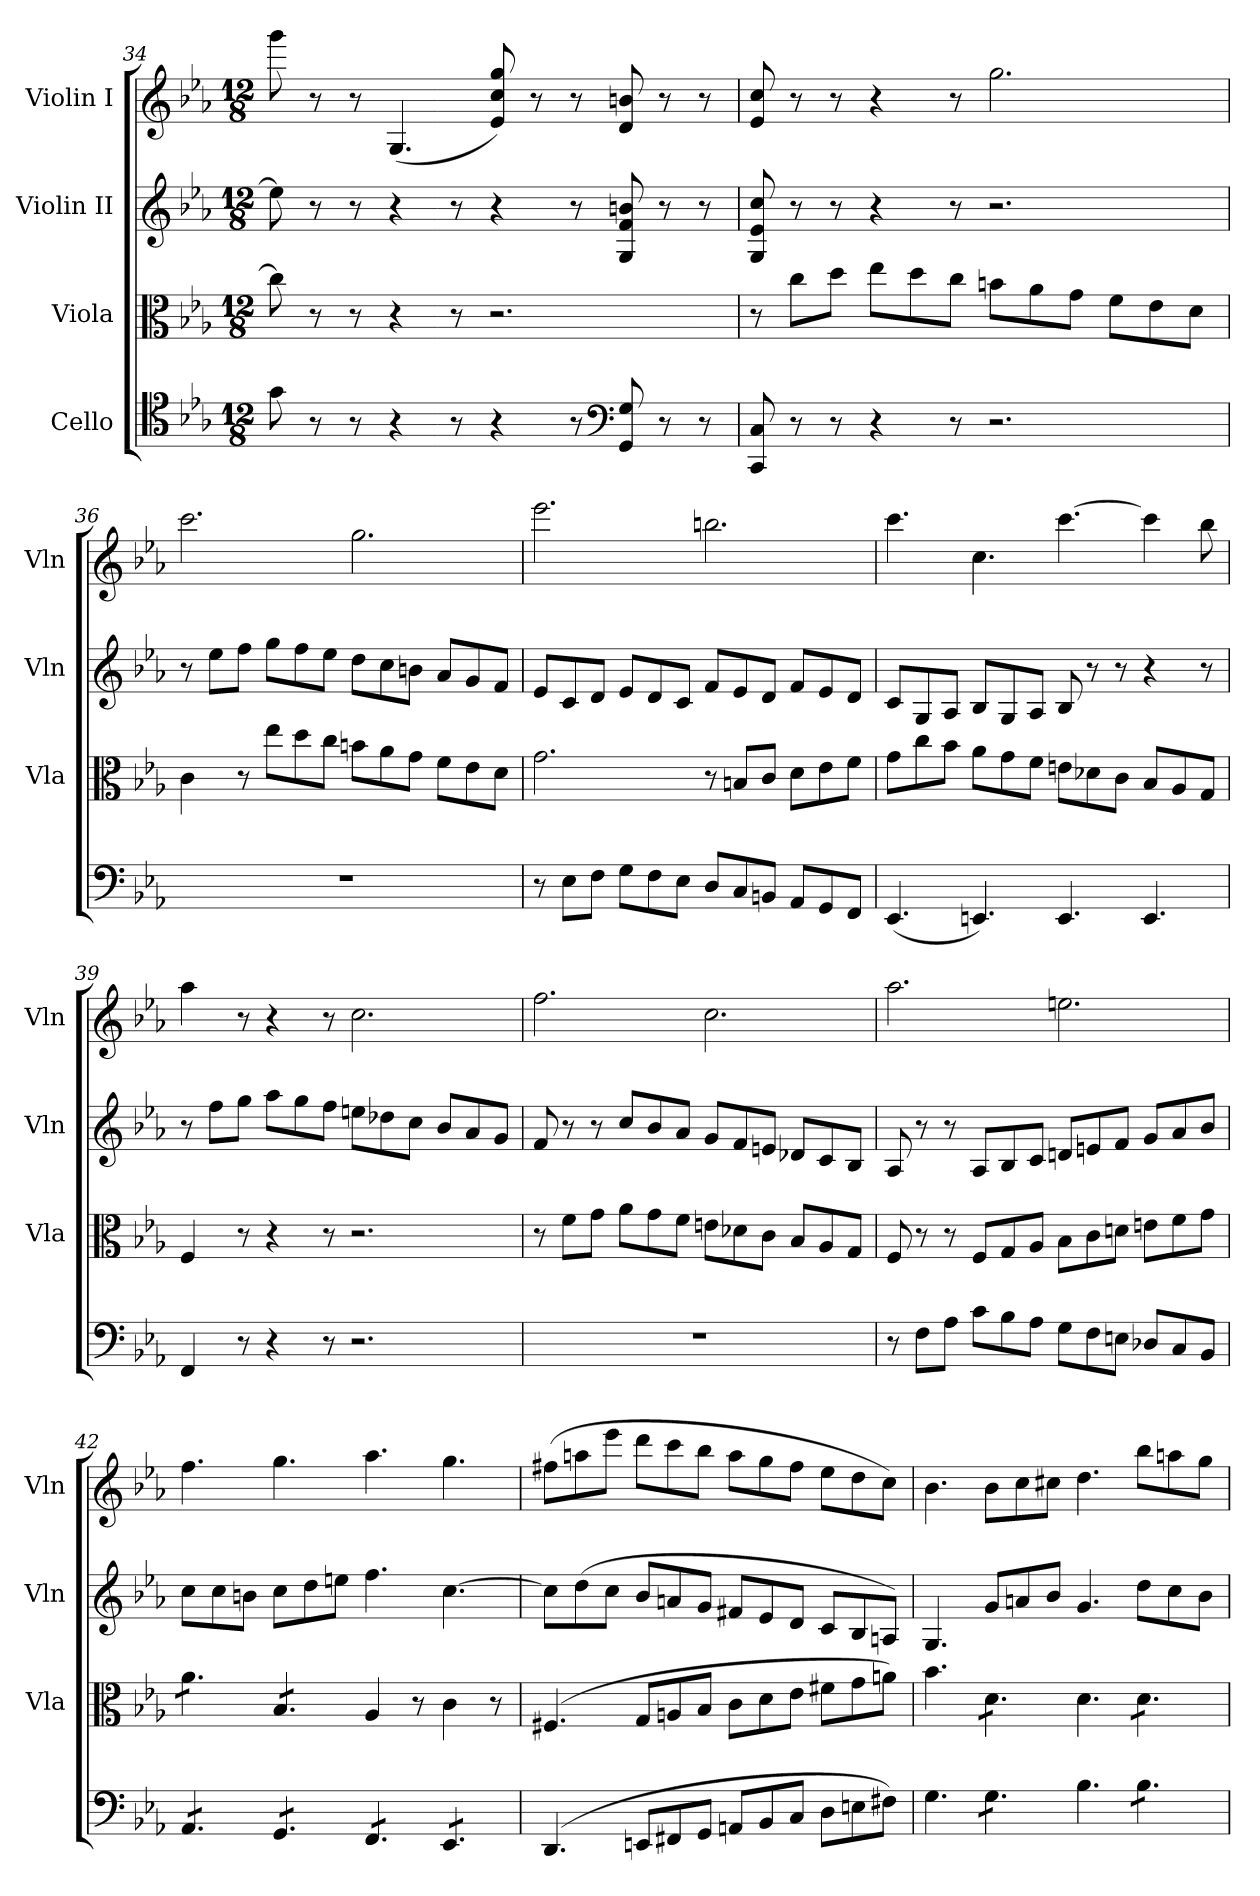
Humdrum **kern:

**kern	**kern	**kern	**kern
*part4	*part3	*part2	*part1
*staff4	*staff3	*staff2	*staff1
*I"Cello	*I"Viola	*I"Violin II	*I"Violin I
*	*I'Vla	*I'Vln	*I'Vln
*clefC4	*clefC3	*clefG2	*clefG2
*k[b-e-a-]	*k[b-e-a-]	*k[b-e-a-]	*k[b-e-a-]
*M12/8	*M12/8	*M12/8	*M12/8
=34	=34	=34	=34
8g\	8cc\]	8ee-\]	8ggg\
8r	8r	8r	8r
8r	8r	8r	8r
4r	4r	4r	(<4.G/
8r	8r	8r	.
4r	2.r	4r	8e-/ 8cc/ 8gg/)
.	.	.	8r
8r	.	8r	8r
*clefF4	*	*	*
8GG/ 8G/	.	8G/ 8f/ 8bn/	8d/ 8bn/
8r	.	8r	8r
8r	.	8r	8r
=35	=35	=35	=35
8CC/ 8C/	8r	8G/ 8e-/ 8cc/	8e-/ 8cc/
8r	8cc\L	8r	8r
8r	8dd\J	8r	8r
4r	8ee-\L	4r	4r
.	8dd\	.	.
8r	8cc\J	8r	8r
2.r	8bn\L	2.r	2.gg\
.	8a-\	.	.
.	8g\J	.	.
.	8f\L	.	.
.	8e-\	.	.
.	8d\J	.	.
!!LO:LB:g=z
=36	=36	=36	=36
1.r	4c\	8r	2.ccc\
.	.	8ee-\L	.
.	8r	8ff\J	.
.	8ee-\L	8gg\L	.
.	8dd\	8ff\	.
.	8cc\J	8ee-\J	.
.	8bn\L	8dd\L	2.gg\
.	8a-\	8cc\	.
.	8g\J	8bn\J	.
.	8f\L	8a-/L	.
.	8e-\	8g/	.
.	8d\J	8f/J	.
=37	=37	=37	=37
8r	2.g\	8e-/L	2.eee-\
8E-\L	.	8c/	.
8F\J	.	8d/J	.
8G\L	.	8e-/L	.
8F\	.	8d/	.
8E-\J	.	8c/J	.
8D/L	8r	8f/L	2.bbn\
8C/	8Bn/L	8e-/	.
8BBn/J	8c/J	8d/J	.
8AA-/L	8d\L	8f/L	.
8GG/	8e-\	8e-/	.
8FF/J	8f\J	8d/J	.
=38	=38	=38	=38
(<4.EE-/	8g\L	8c/L	4.ccc\
.	8cc\	8G/	.
.	8b-\J	8A-/J	.
4.EEn/)	8a-\L	8B-/L	4.cc\
.	8g\	8G/	.
.	8f\J	8A-/J	.
4.EE/	8en\L	8B-/	[4.ccc\
.	8d-X\	8r	.
.	8c\J	8r	.
4.EE/	8B-/L	4r	4ccc\]
.	8A-/	.	.
.	8G/J	8r	8bb-\
=39	=39	=39	=39
4FF/	4F/	8r	4aa-\
.	.	8ff\L	.
8r	8r	8gg\J	8r
4r	4r	8aa-\L	4r
.	.	8gg\	.
8r	8r	8ff\J	8r
2.r	2.r	8een\L	2.cc\
.	.	8dd-X\	.
.	.	8cc\J	.
.	.	8b-/L	.
.	.	8a-/	.
.	.	8g/J	.
=40	=40	=40	=40
1.r	8r	8f/	2.ff\
.	8f\L	8r	.
.	8g\J	8r	.
.	8a-\L	8cc/L	.
.	8g\	8b-/	.
.	8f\J	8a-/J	.
.	8en\L	8g/L	2.cc\
.	8d-X\	8f/	.
.	8c\J	8en/J	.
.	8B-/L	8d-X/L	.
.	8A-/	8c/	.
.	8G/J	8B-/J	.
!!LO:LB:g=z
=41	=41	=41	=41
8r	8F/	8A-/	2.aa-\
8F\L	8r	8r	.
8A-\J	8r	8r	.
8c\L	8F/L	8A-/L	.
8B-\	8G/	8B-/	.
8A-\J	8A-/J	8c/J	.
8G\L	8B-\L	8dn/L	2.een\
8F\	8c\	8en/	.
8En\J	8dn\J	8f/J	.
8D-X/L	8en\L	8g/L	.
8C/	8f\	8a-/	.
8BB-/J	8g\J	8b-/J	.
=42	=42	=42	=42
*tremolo	*	*	*
*	*tremolo	*	*
8AA-/L	8a-\L	8cc\L	4.ff\
8AA-/	8a-\	8cc\	.
8AA-/J	8a-\J	8bn\J	.
8GG/L	8B-/L	8cc\L	4.gg\
8GG/	8B-/	8dd\	.
8GG/J	8B-/J	8een\J	.
*	*Xtremolo	*	*
8FF/L	4A-/	4.ff\	4.aa-\
8FF/	.	.	.
8FF/J	8r	.	.
8EE-/L	4c\	[4.cc\	4.gg\
8EE-/	.	.	.
8EE-/J	8r	.	.
*Xtremolo	*	*	*
=43	=43	=43	=43
(>4.DD/	(>4.F#X/	8cc\L]	(>8ff#X\L
.	.	(>8dd\	8aan\
.	.	8cc\J	8eee-\J
8EEn/L	8G/L	8b-/L	8ddd\L
8FF#X/	8An/	8an/	8ccc\
8GG/J	8B-/J	8g/J	8bb-\J
8AAn/L	8c\L	8f#X/L	8aa\L
8BB-/	8d\	8e-/	8gg\
8C/J	8e-\J	8d/J	8ff#\J
8D\L	8f#X\L	8c/L	8ee-\L
8En\	8g\	8B-/	8dd\
8F#X\J)	8an\J)	8An/J)	8cc\J)
=44	=44	=44	=44
4.G\	4.b-\	4.G/	4.b-\
*tremolo	*	*	*
*	*tremolo	*	*
8G\L	8d\L	8g/L	8b-\L
8G\	8d\	8an/	8cc\
8G\J	8d\J	8b-/J	8cc#X\J
*	*Xtremolo	*	*
*Xtremolo	*	*	*
4.B-\	4.d\	4.g/	4.dd\
*tremolo	*	*	*
*	*tremolo	*	*
8B-\L	8d\L	8dd\L	8bb-\L
8B-\	8d\	8cc\	8aan\
8B-\J	8d\J	8b-\J	8gg\J
*	*Xtremolo	*	*
*Xtremolo	*	*	*
=	=	=	=
*-	*-	*-	*-
